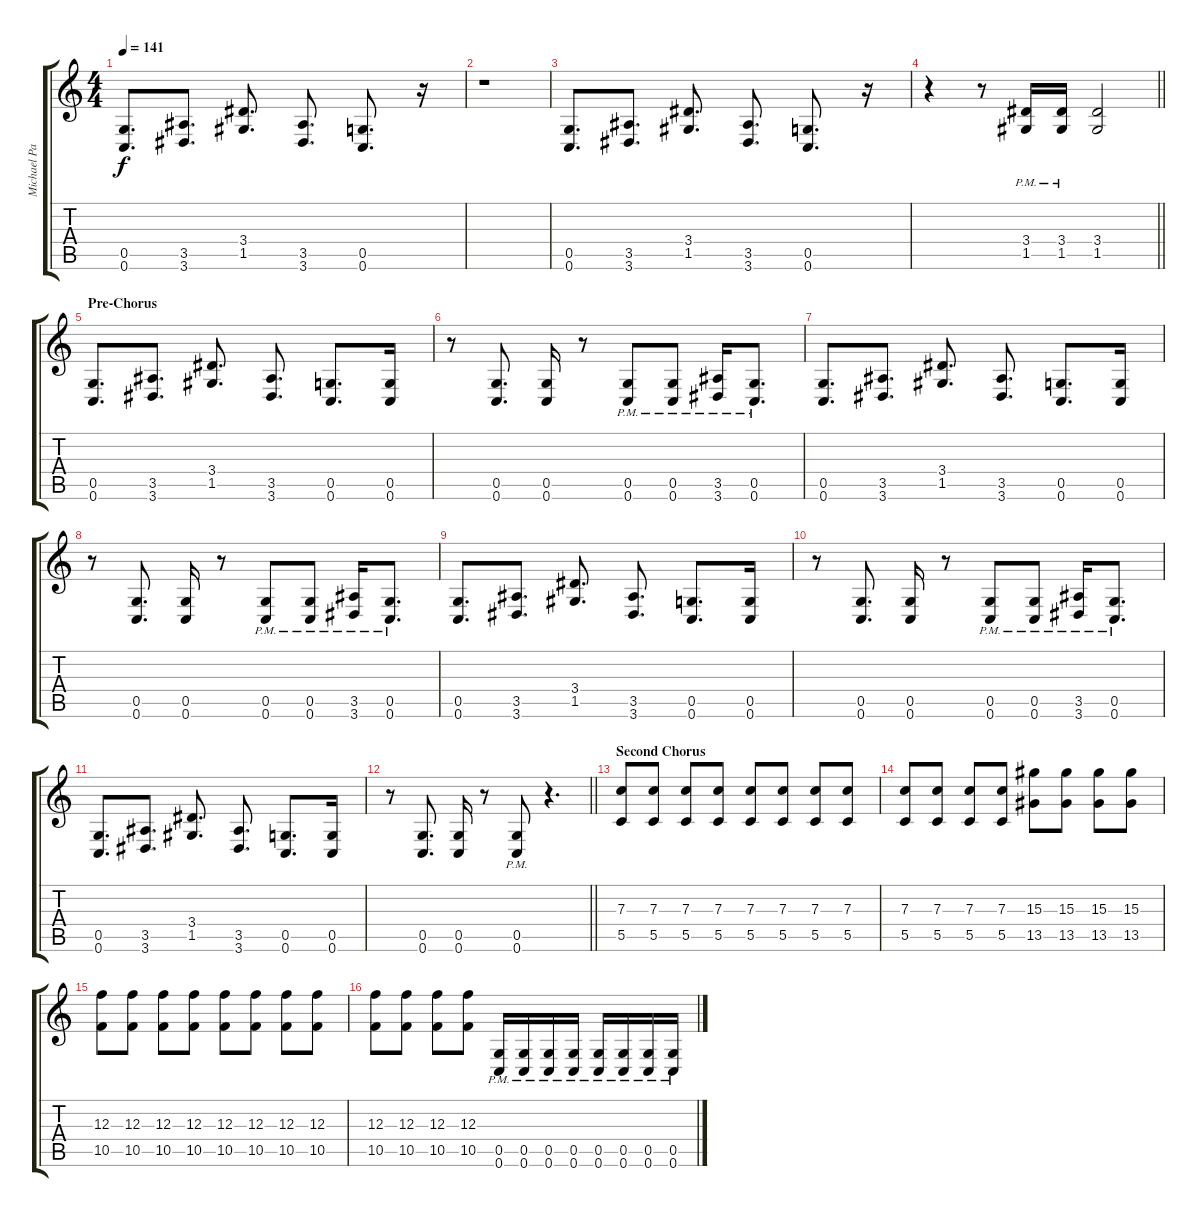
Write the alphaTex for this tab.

\track ("Michael Padget" "Michael Pa") {instrument distortionguitar}
\staff {score tabs}
\tuning (D4 A3 F3 C3 G2 C2) {hide}
\ts (4 4)
\tempo 141
\clef g2
\ks c
(0.5 0.6).8{d dy f} (3.5 3.6).8{d} (3.4 1.5).8{d} (3.5 3.6).8{d} (0.5 0.6).8{d} r.16 |
r.1 |
(0.5 0.6).8{d} (3.5 3.6).8{d} (3.4 1.5).8{d} (3.5 3.6).8{d} (0.5 0.6).8{d} r.16 |
\barLineRight lightlight
r.4 r.8 (3.4{pm} 1.5{pm}).16 (3.4{pm} 1.5{pm}).16 (3.4 1.5).2 |
\section ("" "Pre-Chorus")
(0.5 0.6).8{d} (3.5 3.6).8{d} (3.4 1.5).8{d} (3.5 3.6).8{d} (0.5 0.6).8{d} (0.5 0.6).16 |
r.8 (0.5 0.6).8{d} (0.5 0.6).16 r.8 (0.5{pm} 0.6{pm}).8 (0.5{pm} 0.6{pm}).8 (3.5{pm} 3.6{pm}).16 (0.5{pm} 0.6{pm}).8{d} |
(0.5 0.6).8{d} (3.5 3.6).8{d} (3.4 1.5).8{d} (3.5 3.6).8{d} (0.5 0.6).8{d} (0.5 0.6).16 |
r.8 (0.5 0.6).8{d} (0.5 0.6).16 r.8 (0.5{pm} 0.6{pm}).8 (0.5{pm} 0.6{pm}).8 (3.5{pm} 3.6{pm}).16 (0.5{pm} 0.6{pm}).8{d} |
(0.5 0.6).8{d} (3.5 3.6).8{d} (3.4 1.5).8{d} (3.5 3.6).8{d} (0.5 0.6).8{d} (0.5 0.6).16 |
r.8 (0.5 0.6).8{d} (0.5 0.6).16 r.8 (0.5{pm} 0.6{pm}).8 (0.5{pm} 0.6{pm}).8 (3.5{pm} 3.6{pm}).16 (0.5{pm} 0.6{pm}).8{d} |
(0.5 0.6).8{d} (3.5 3.6).8{d} (3.4 1.5).8{d} (3.5 3.6).8{d} (0.5 0.6).8{d} (0.5 0.6).16 |
\barLineRight lightlight
r.8 (0.5 0.6).8{d} (0.5 0.6).16 r.8 (0.5{pm} 0.6{pm}).8 r.4{d} |
\section ("" "Second Chorus")
(7.3 5.5).8 (7.3 5.5).8 (7.3 5.5).8 (7.3 5.5).8 (7.3 5.5).8 (7.3 5.5).8 (7.3 5.5).8 (7.3 5.5).8 |
(7.3 5.5).8 (7.3 5.5).8 (7.3 5.5).8 (7.3 5.5).8 (15.3 13.5).8 (15.3 13.5).8 (15.3 13.5).8 (15.3 13.5).8 |
(12.3 10.5).8 (12.3 10.5).8 (12.3 10.5).8 (12.3 10.5).8 (12.3 10.5).8 (12.3 10.5).8 (12.3 10.5).8 (12.3 10.5).8 |
(12.3 10.5).8 (12.3 10.5).8 (12.3 10.5).8 (12.3 10.5).8 (0.5{pm} 0.6{pm}).16 (0.5{pm} 0.6{pm}).16 (0.5{pm} 0.6{pm}).16 (0.5{pm} 0.6{pm}).16 (0.5{pm} 0.6{pm}).16 (0.5{pm} 0.6{pm}).16 (0.5{pm} 0.6{pm}).16 (0.5{pm} 0.6{pm}).16
